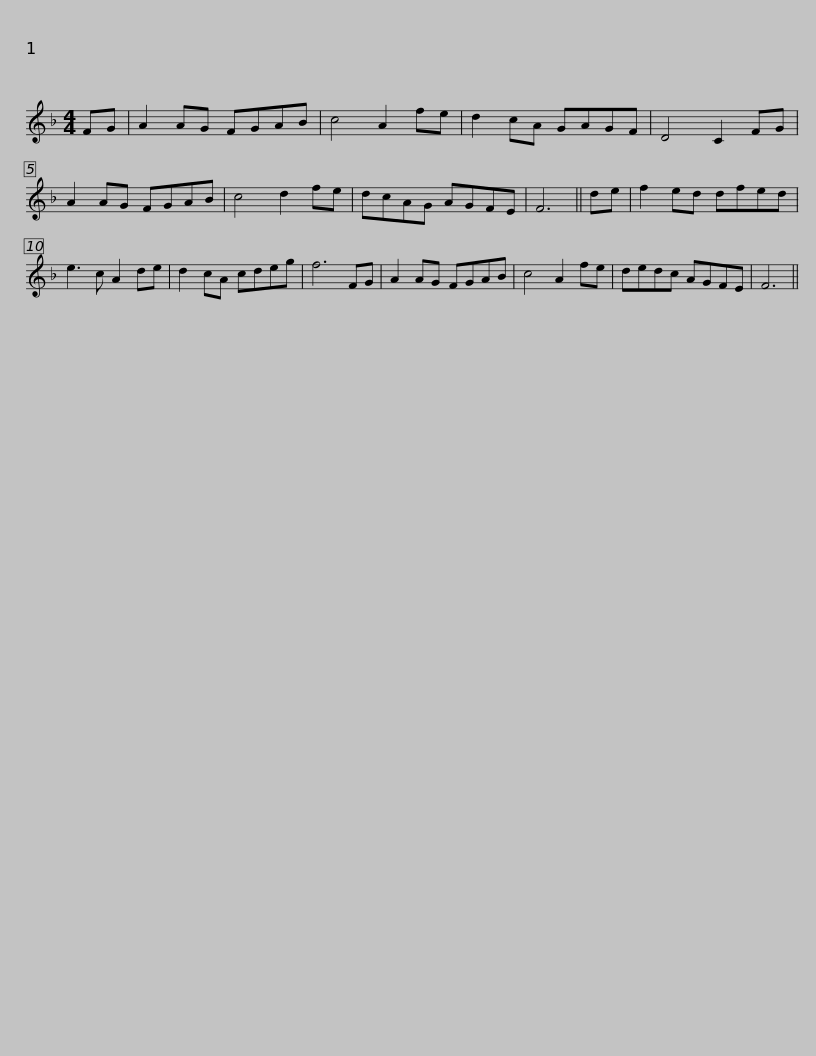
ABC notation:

X:1
L:1/8
M:4/4
I:linebreak $
K:F
V:1 treble
V:1
 FG | A2 AG FGAB | c4 A2 fe | d2 cA GAGF | D4 C2 FG | %5
 A2 AG FGAB | c4 d2 fe | dcAG AGFE |$ F6 || de | %10
 f2 ed dfed | e3 c A2 de | d2 cA cdeg | f6 FG | A2 AG FGAB | %15
 c4 A2 fe |$ dedc AGFE | F6 || %18
